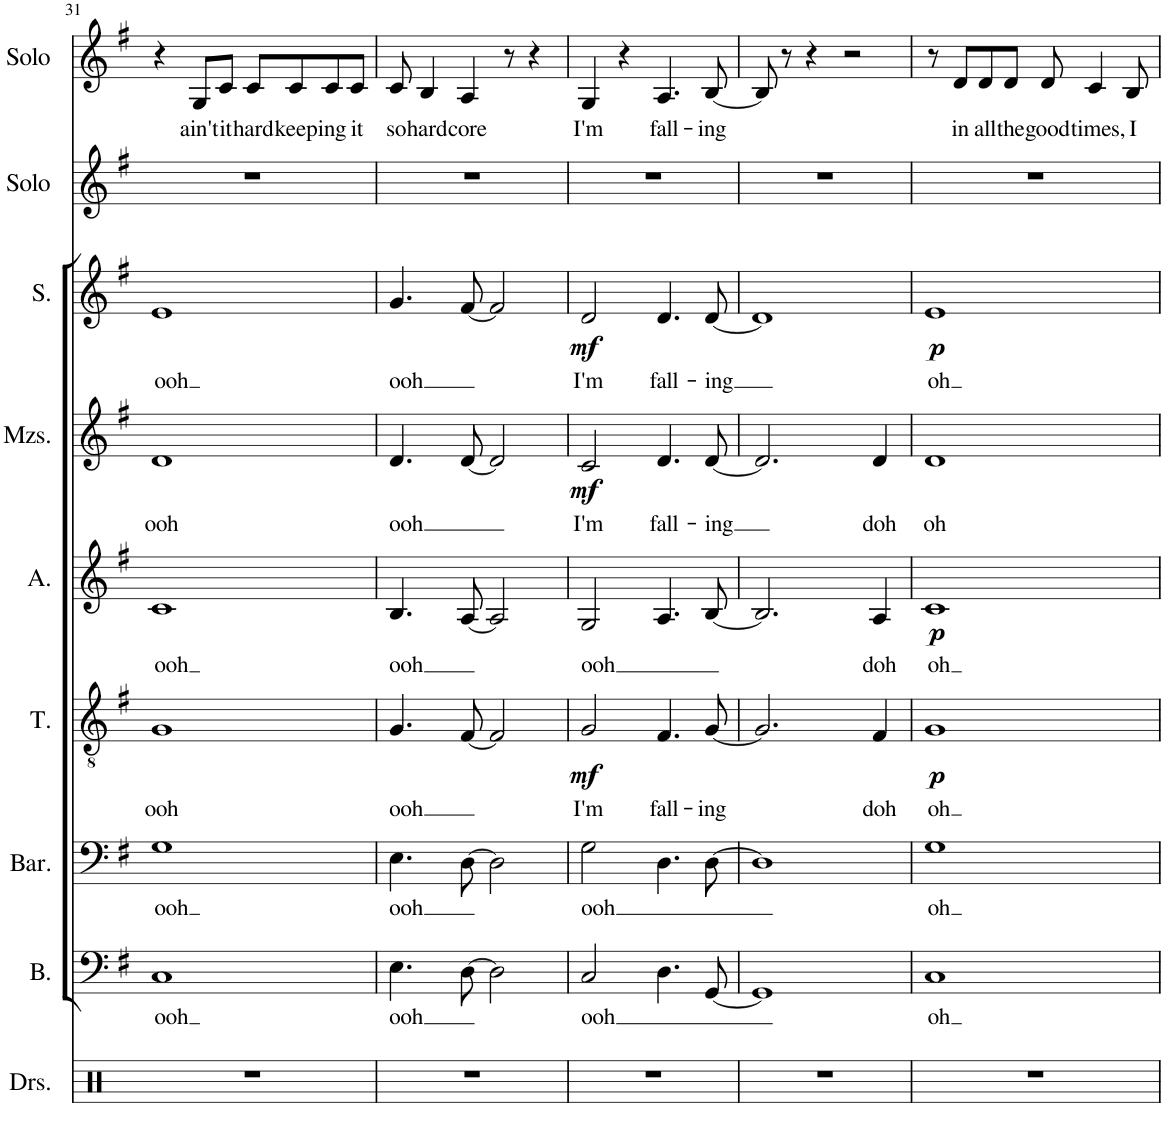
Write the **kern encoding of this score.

**kern	**kern	**text	**kern	**text	**kern	**text	**dynam	**kern	**text	**dynam	**kern	**text	**dynam	**kern	**text	**dynam	**kern	**kern	**text
*part9	*part8	*part8	*part7	*part7	*part6	*part6	*part6	*part5	*part5	*part5	*part4	*part4	*part4	*part3	*part3	*part3	*part2	*part1	*part1
*staff9	*staff8	*staff8	*staff7	*staff7	*staff6	*staff6	*staff6	*staff5	*staff5	*staff5	*staff4	*staff4	*staff4	*staff3	*staff3	*staff3	*staff2	*staff1	*staff1
*I"Drumset	*I"Bass	*	*I"Baritone	*	*I"Tenor	*	*	*I"Alto	*	*	*I"Mezzo-soprano	*	*	*I"Soprano	*	*	*I"Solo	*I"Solo	*
*I'Drs.	*I'B.	*	*I'Bar.	*	*I'T.	*	*	*I'A.	*	*	*I'Mzs.	*	*	*I'S.	*	*	*I'Solo	*I'Solo	*
!!LO:PB:g=z
*clefX	*clefF4	*	*clefF4	*	*clefGv2	*	*	*clefG2	*	*	*clefG2	*	*	*clefG2	*	*	*clefG2	*clefG2	*
*k[]	*k[f#]	*	*k[f#]	*	*k[f#]	*	*	*k[f#]	*	*	*k[f#]	*	*	*k[f#]	*	*	*k[f#]	*k[f#]	*
*M4/4	*M4/4	*	*M4/4	*	*M4/4	*	*	*M4/4	*	*	*M4/4	*	*	*M4/4	*	*	*M4/4	*M4/4	*
=31	=31	=31	=31	=31	=31	=31	=31	=31	=31	=31	=31	=31	=31	=31	=31	=31	=31	=31	=31
!	!	!LO:LY:b	!	!LO:LY:b	!	!LO:LY:b	!	!	!LO:LY:b	!	!	!LO:LY:b	!	!	!LO:LY:b	!	!	!	!
1r	1C	ooh	1G	ooh	1G	ooh	.	1c	ooh	.	1d	ooh	.	1e	ooh	.	1r	4r	.
!	!	!	!	!	!	!	!	!	!	!	!	!	!	!	!	!	!	!	!LO:LY:b
.	.	.	.	.	.	.	.	.	.	.	.	.	.	.	.	.	.	8G/L	ain't
!	!	!	!	!	!	!	!	!	!	!	!	!	!	!	!	!	!	!	!LO:LY:b
.	.	.	.	.	.	.	.	.	.	.	.	.	.	.	.	.	.	8c/J	it
!	!	!	!	!	!	!	!	!	!	!	!	!	!	!	!	!	!	!	!LO:LY:b
.	.	.	.	.	.	.	.	.	.	.	.	.	.	.	.	.	.	8c/L	hard
!	!	!	!	!	!	!	!	!	!	!	!	!	!	!	!	!	!	!	!LO:LY:b
.	.	.	.	.	.	.	.	.	.	.	.	.	.	.	.	.	.	8c/	keep-
!	!	!	!	!	!	!	!	!	!	!	!	!	!	!	!	!	!	!	!LO:LY:b
.	.	.	.	.	.	.	.	.	.	.	.	.	.	.	.	.	.	8c/	-ing
!	!	!	!	!	!	!	!	!	!	!	!	!	!	!	!	!	!	!	!LO:LY:b
.	.	.	.	.	.	.	.	.	.	.	.	.	.	.	.	.	.	8c/J	it
=32	=32	=32	=32	=32	=32	=32	=32	=32	=32	=32	=32	=32	=32	=32	=32	=32	=32	=32	=32
!	!	!LO:LY:b	!	!LO:LY:b	!	!LO:LY:b	!	!	!LO:LY:b	!	!	!LO:LY:b	!	!	!LO:LY:b	!	!	!	!LO:LY:b
1r	4.E\	ooh	4.E\	ooh	4.G/	ooh	.	4.B/	ooh	.	4.d/	ooh	.	4.g/	ooh	.	1r	8c/	so
!	!	!	!	!	!	!	!	!	!	!	!	!	!	!	!	!	!	!	!LO:LY:b
.	.	.	.	.	.	.	.	.	.	.	.	.	.	.	.	.	.	4B/	hard-
!	!	!	!	!	!	!	!	!	!	!	!	!	!	!	!	!	!	!	!LO:LY:b
.	[8D\	.	[8D\	.	[8F#/	.	.	[8A/	.	.	[8d/	.	.	[8f#/	.	.	.	4A/	-core
.	2D\]	.	2D\]	.	2F#/]	.	.	2A/]	.	.	2d/]	.	.	2f#/]	.	.	.	.	.
.	.	.	.	.	.	.	.	.	.	.	.	.	.	.	.	.	.	8r	.
.	.	.	.	.	.	.	.	.	.	.	.	.	.	.	.	.	.	4r	.
=33	=33	=33	=33	=33	=33	=33	=33	=33	=33	=33	=33	=33	=33	=33	=33	=33	=33	=33	=33
!	!	!LO:LY:b	!	!LO:LY:b	!	!LO:LY:b	!LO:DY:b	!	!LO:LY:b	!	!	!LO:LY:b	!LO:DY:b	!	!LO:LY:b	!LO:DY:b	!	!	!LO:LY:b
1r	2C/	ooh	2G\	ooh	2G/	I'm	mf	2G/	ooh	.	2c/	I'm	mf	2d/	I'm	mf	1r	4G/	I'm
.	.	.	.	.	.	.	.	.	.	.	.	.	.	.	.	.	.	4r	.
!	!	!	!	!	!	!LO:LY:b	!	!	!	!	!	!LO:LY:b	!	!	!LO:LY:b	!	!	!	!LO:LY:b
.	4.D\	.	4.D\	.	4.F#/	fall-	.	4.A/	.	.	4.d/	fall-	.	4.d/	fall-	.	.	4.A/	fall-
!	!	!	!	!	!	!LO:LY:b	!	!	!	!	!	!LO:LY:b	!	!	!LO:LY:b	!	!	!	!LO:LY:b
.	[8GG/	.	[8D\	.	[8G/	-ing	.	[8B/	.	.	[8d/	-ing	.	[8d/	-ing	.	.	[8B/	-ing
=34	=34	=34	=34	=34	=34	=34	=34	=34	=34	=34	=34	=34	=34	=34	=34	=34	=34	=34	=34
1r	1GG]	.	1D]	.	2.G/]	.	.	2.B/]	.	.	2.d/]	.	.	1d]	.	.	1r	8B/]	.
.	.	.	.	.	.	.	.	.	.	.	.	.	.	.	.	.	.	8r	.
.	.	.	.	.	.	.	.	.	.	.	.	.	.	.	.	.	.	4r	.
.	.	.	.	.	.	.	.	.	.	.	.	.	.	.	.	.	.	2r	.
!	!	!	!	!	!	!LO:LY:b	!	!	!LO:LY:b	!	!	!LO:LY:b	!	!	!	!	!	!	!
.	.	.	.	.	4F#/	doh	.	4A/	doh	.	4d/	doh	.	.	.	.	.	.	.
=35	=35	=35	=35	=35	=35	=35	=35	=35	=35	=35	=35	=35	=35	=35	=35	=35	=35	=35	=35
!	!	!LO:LY:b	!	!LO:LY:b	!	!LO:LY:b	!LO:DY:b	!	!LO:LY:b	!LO:DY:b	!	!LO:LY:b	!	!	!LO:LY:b	!LO:DY:b	!	!	!
1r	1C	oh	1G	oh	1G	oh	p	1c	oh	p	1d	oh	.	1e	oh	p	1r	8r	.
!	!	!	!	!	!	!	!	!	!	!	!	!	!	!	!	!	!	!	!LO:LY:b
.	.	.	.	.	.	.	.	.	.	.	.	.	.	.	.	.	.	8d/L	in
!	!	!	!	!	!	!	!	!	!	!	!	!	!	!	!	!	!	!	!LO:LY:b
.	.	.	.	.	.	.	.	.	.	.	.	.	.	.	.	.	.	8d/	all
!	!	!	!	!	!	!	!	!	!	!	!	!	!	!	!	!	!	!	!LO:LY:b
.	.	.	.	.	.	.	.	.	.	.	.	.	.	.	.	.	.	8d/J	the
!	!	!	!	!	!	!	!	!	!	!	!	!	!	!	!	!	!	!	!LO:LY:b
.	.	.	.	.	.	.	.	.	.	.	.	.	.	.	.	.	.	8d/	good
!	!	!	!	!	!	!	!	!	!	!	!	!	!	!	!	!	!	!	!LO:LY:b
.	.	.	.	.	.	.	.	.	.	.	.	.	.	.	.	.	.	4c/	times,
!	!	!	!	!	!	!	!	!	!	!	!	!	!	!	!	!	!	!	!LO:LY:b
.	.	.	.	.	.	.	.	.	.	.	.	.	.	.	.	.	.	8B/	I
=	=	=	=	=	=	=	=	=	=	=	=	=	=	=	=	=	=	=	=
*-	*-	*-	*-	*-	*-	*-	*-	*-	*-	*-	*-	*-	*-	*-	*-	*-	*-	*-	*-
